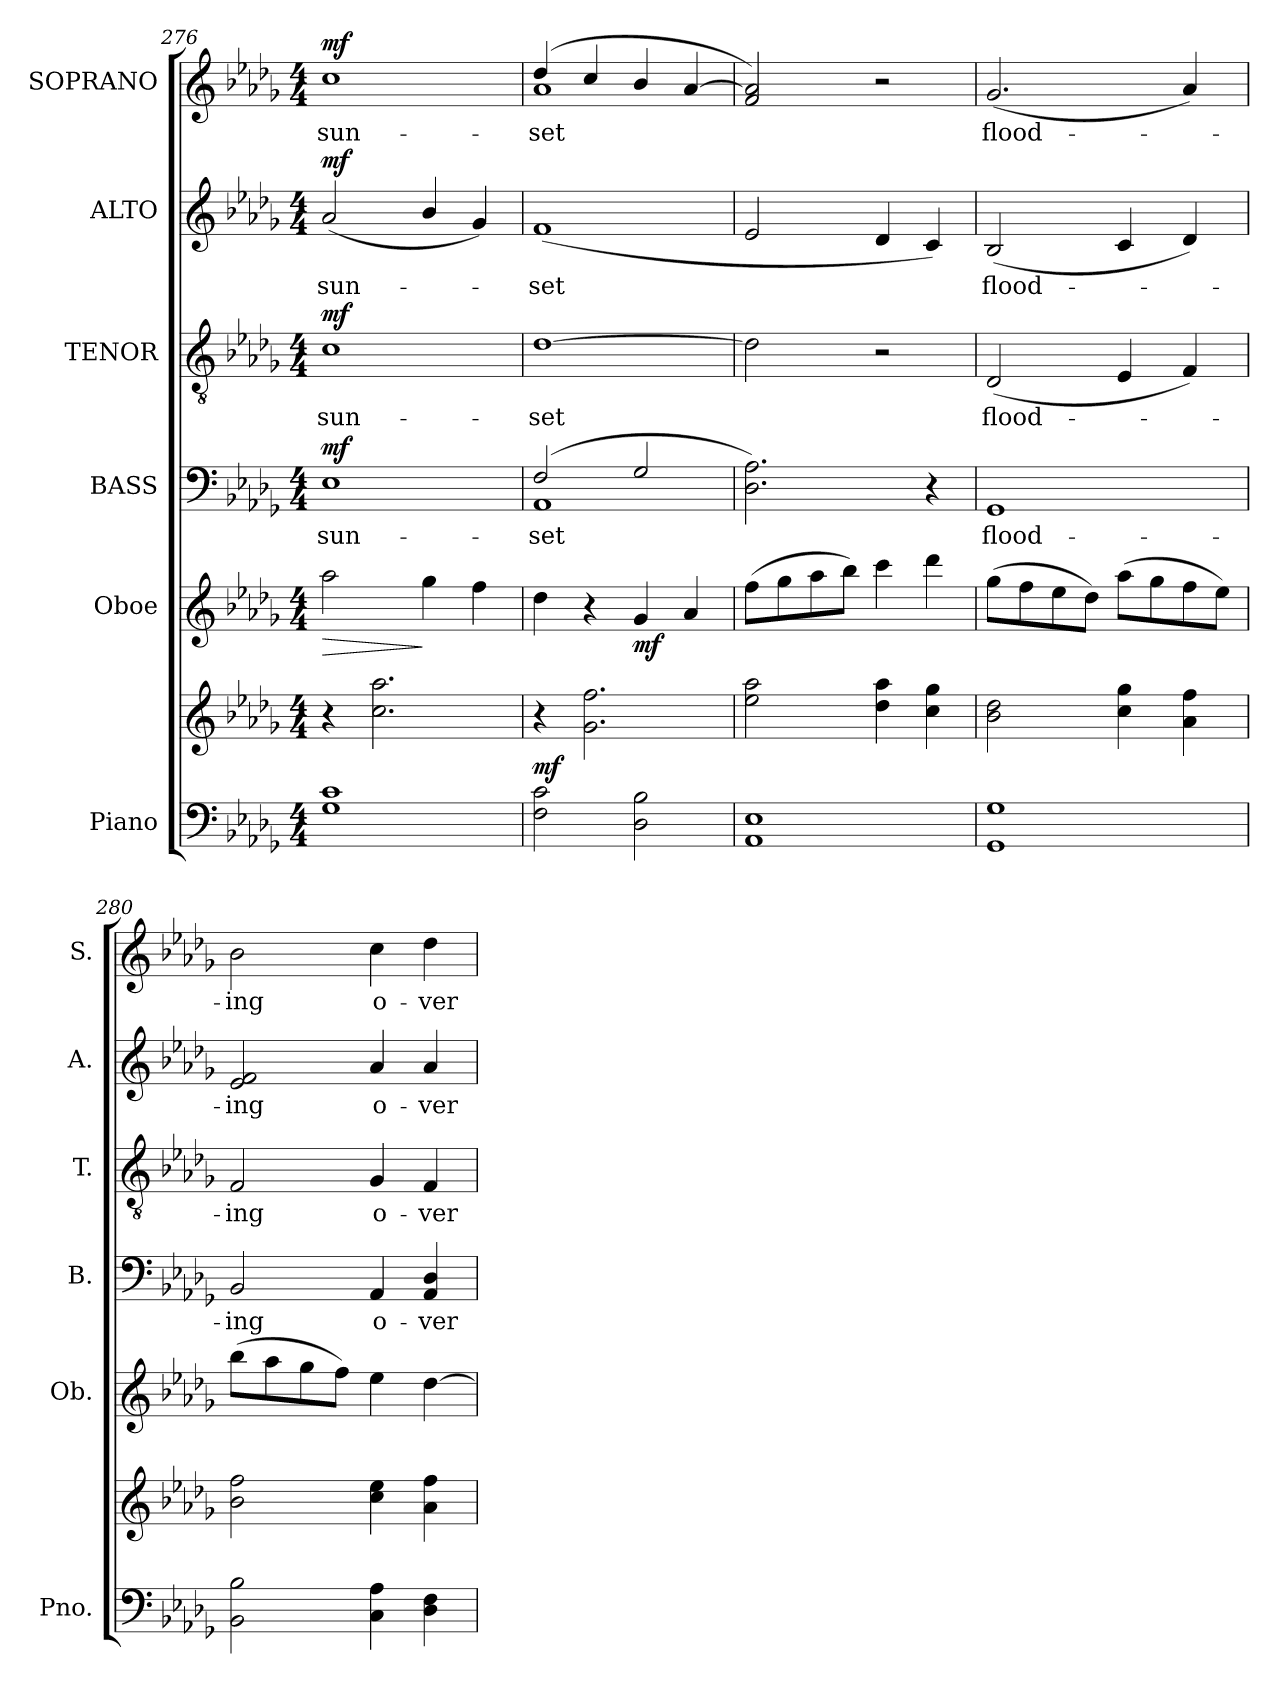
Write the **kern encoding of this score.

**kern	**kern	**dynam	**kern	**dynam	**kern	**text	**dynam	**kern	**text	**dynam	**kern	**text	**dynam	**kern	**text	**dynam
*part6	*part6	*part6	*part5	*part5	*part4	*part4	*part4	*part3	*part3	*part3	*part2	*part2	*part2	*part1	*part1	*part1
*staff7	*staff6	*staff6/7	*staff5	*staff5	*staff4	*staff4	*staff4	*staff3	*staff3	*staff3	*staff2	*staff2	*staff2	*staff1	*staff1	*staff1
*I"Piano	*	*	*I"Oboe	*	*I"BASS	*	*	*I"TENOR	*	*	*I"ALTO	*	*	*I"SOPRANO	*	*
*I'Pno.	*	*	*I'Ob.	*	*I'B.	*	*	*I'T.	*	*	*I'A.	*	*	*I'S.	*	*
*clefF4	*clefG2	*	*clefG2	*	*clefF4	*	*	*clefGv2	*	*	*clefG2	*	*	*clefG2	*	*
*	*	*	*	*	*	*	*	*ITrd7c12	*	*	*	*	*	*	*	*
*k[b-e-a-d-g-]	*k[b-e-a-d-g-]	*	*k[b-e-a-d-g-]	*	*k[b-e-a-d-g-]	*	*	*k[b-e-a-d-g-]	*	*	*k[b-e-a-d-g-]	*	*	*k[b-e-a-d-g-]	*	*
*D-:	*D-:	*	*D-:	*	*D-:	*	*	*D-:	*	*	*D-:	*	*	*D-:	*	*
*M4/4	*M4/4	*	*M4/4	*	*M4/4	*	*	*M4/4	*	*	*M4/4	*	*	*M4/4	*	*
=276	=276	=276	=276	=276	=276	=276	=276	=276	=276	=276	=276	=276	=276	=276	=276	=276
!	!	!	!	!LO:HP:b	!	!	!	!	!	!	!	!	!	!	!	!
!	!	!	!	!	!	!LO:LY:b:color=#000000	!	!	!	!	!	!	!	!	!	!
!	!	!	!	!	!	!	!	!	!LO:LY:b:color=#000000	!	!	!	!	!	!	!
!	!	!	!	!	!	!	!	!	!	!	!	!LO:LY:b:color=#000000	!	!	!	!
!	!	!	!	!	!	!	!	!	!	!	!	!	!	!	!LO:LY:b:color=#000000	!
1G-i 1ci	4r	.	2aa-i\	>	1E-i	sun-	mf	1Ci	sun-	mf	(2a-i/	sun-	mf	1cci	sun-	mf
.	2.cci\ 2.aa-i	.	.	.	.	.	.	.	.	.	.	.	.	.	.	.
.	.	.	4gg-i\	]	.	.	.	.	.	.	4b-i/	.	.	.	.	.
.	.	.	4ffi\	.	.	.	.	.	.	.	4g-i/)	.	.	.	.	.
=277	=277	=277	=277	=277	=277	=277	=277	=277	=277	=277	=277	=277	=277	=277	=277	=277
!	!	!	!	!	!	!LO:LY:b:color=#000000	!	!	!	!	!	!	!	!	!	!
*	*	*	*	*	*^	*	*	*	*	*	*	*	*	*	*	*
!	!	!	!	!	!	!	!	!	!	!LO:LY:b:color=#000000	!	!	!	!	!	!	!
!	!	!	!	!	!	!	!	!	!	!	!	!	!LO:LY:b:color=#000000	!	!	!	!
!	!	!	!	!	!	!	!	!	!	!	!	!	!	!	!	!LO:LY:b:color=#000000	!
*	*	*	*	*	*	*	*	*	*	*	*	*	*	*	*^	*	*
2Fi\ 2ci	4r	mf	4dd-i\	.	(2Fi/	1AA-i	-set	.	[>1D-i	-set	.	(1fi	-set	.	(4dd-i/	1a-i	-set	.
.	2.g-i\ 2.ffi	.	4r	.	.	.	.	.	.	.	.	.	.	.	4cci/	.	.	.
2D-i\ 2B-i	.	.	4g-i/	mf	2G-i/	.	.	.	.	.	.	.	.	.	4b-i/	.	.	.
.	.	.	4a-i/	.	.	.	.	.	.	.	.	.	.	.	[>4a-i/	.	.	.
*	*	*	*	*	*v	*v	*	*	*	*	*	*	*	*	*v	*v	*	*
=278	=278	=278	=278	=278	=278	=278	=278	=278	=278	=278	=278	=278	=278	=278	=278	=278
1AA-i 1E-i	2ee-i\ 2aa-i	.	(8ffi\L	.	2.D-i\ 2.A-i)	.	.	2D-i\]	.	.	2e-i/	.	.	2fi/ 2a-i])	.	.
.	.	.	8gg-i\	.	.	.	.	.	.	.	.	.	.	.	.	.
.	.	.	8aa-i\	.	.	.	.	.	.	.	.	.	.	.	.	.
.	.	.	8bb-i\J)	.	.	.	.	.	.	.	.	.	.	.	.	.
.	4dd-i\ 4aa-i	.	4ccci\	.	.	.	.	2r	.	.	4d-i/	.	.	2r	.	.
.	4cci\ 4gg-i	.	4ddd-i\	.	4r	.	.	.	.	.	4ci/)	.	.	.	.	.
!!LO:LB:g=z
=279	=279	=279	=279	=279	=279	=279	=279	=279	=279	=279	=279	=279	=279	=279	=279	=279
!	!	!	!	!	!	!LO:LY:b:color=#000000	!	!	!	!	!	!	!	!	!	!
!	!	!	!	!	!	!	!	!	!LO:LY:b:color=#000000	!	!	!	!	!	!	!
!	!	!	!	!	!	!	!	!	!	!	!	!LO:LY:b:color=#000000	!	!	!	!
!	!	!	!	!	!	!	!	!	!	!	!	!	!	!	!LO:LY:b:color=#000000	!
1GG-i 1G-i	2b-i\ 2dd-i	.	(8gg-i\L	.	1GG-i	flood-	.	(2DD-i/	flood-	.	(2B-i/	flood-	.	(2.g-i/	flood-	.
.	.	.	8ffi\	.	.	.	.	.	.	.	.	.	.	.	.	.
.	.	.	8ee-i\	.	.	.	.	.	.	.	.	.	.	.	.	.
.	.	.	8dd-i\J)	.	.	.	.	.	.	.	.	.	.	.	.	.
.	4cci\ 4gg-i	.	(8aa-i\L	.	.	.	.	4EE-i/	.	.	4ci/	.	.	.	.	.
.	.	.	8gg-i\	.	.	.	.	.	.	.	.	.	.	.	.	.
.	4a-i\ 4ffi	.	8ffi\	.	.	.	.	4FFi/)	.	.	4d-i/)	.	.	4a-i/)	.	.
.	.	.	8ee-i\J)	.	.	.	.	.	.	.	.	.	.	.	.	.
=280	=280	=280	=280	=280	=280	=280	=280	=280	=280	=280	=280	=280	=280	=280	=280	=280
!	!	!	!	!	!	!LO:LY:b:color=#000000	!	!	!	!	!	!	!	!	!	!
!	!	!	!	!	!	!	!	!	!LO:LY:b:color=#000000	!	!	!	!	!	!	!
!	!	!	!	!	!	!	!	!	!	!	!	!LO:LY:b:color=#000000	!	!	!	!
!	!	!	!	!	!	!	!	!	!	!	!	!	!	!	!LO:LY:b:color=#000000	!
2BB-i\ 2B-i	2b-i\ 2ffi	.	(8bb-i\L	.	2BB-i/	-ing	.	2FFi/	-ing	.	2e-i/ 2fi	-ing	.	2b-i\	-ing	.
.	.	.	8aa-i\	.	.	.	.	.	.	.	.	.	.	.	.	.
.	.	.	8gg-i\	.	.	.	.	.	.	.	.	.	.	.	.	.
.	.	.	8ffi\J)	.	.	.	.	.	.	.	.	.	.	.	.	.
!	!	!	!	!	!	!LO:LY:b:color=#000000	!	!	!	!	!	!	!	!	!	!
!	!	!	!	!	!	!	!	!	!LO:LY:b:color=#000000	!	!	!	!	!	!	!
!	!	!	!	!	!	!	!	!	!	!	!	!LO:LY:b:color=#000000	!	!	!	!
!	!	!	!	!	!	!	!	!	!	!	!	!	!	!	!LO:LY:b:color=#000000	!
4Ci\ 4A-i	4cci\ 4ee-i	.	4ee-i\	.	4AA-i/	o-	.	4GG-i/	o-	.	4a-i/	o-	.	4cci\	o-	.
!	!	!	!	!	!	!LO:LY:b:color=#000000	!	!	!	!	!	!	!	!	!	!
!	!	!	!	!	!	!	!	!	!LO:LY:b:color=#000000	!	!	!	!	!	!	!
!	!	!	!	!	!	!	!	!	!	!	!	!LO:LY:b:color=#000000	!	!	!	!
!	!	!	!	!	!	!	!	!	!	!	!	!	!	!	!LO:LY:b:color=#000000	!
4D-i\ 4Fi	4a-i\ 4ffi	.	[>4dd-i\	.	4AA-i/ 4D-i	-ver	.	4FFi/	-ver	.	4a-i/	-ver	.	4dd-i\	-ver	.
=	=	=	=	=	=	=	=	=	=	=	=	=	=	=	=	=
*-	*-	*-	*-	*-	*-	*-	*-	*-	*-	*-	*-	*-	*-	*-	*-	*-
